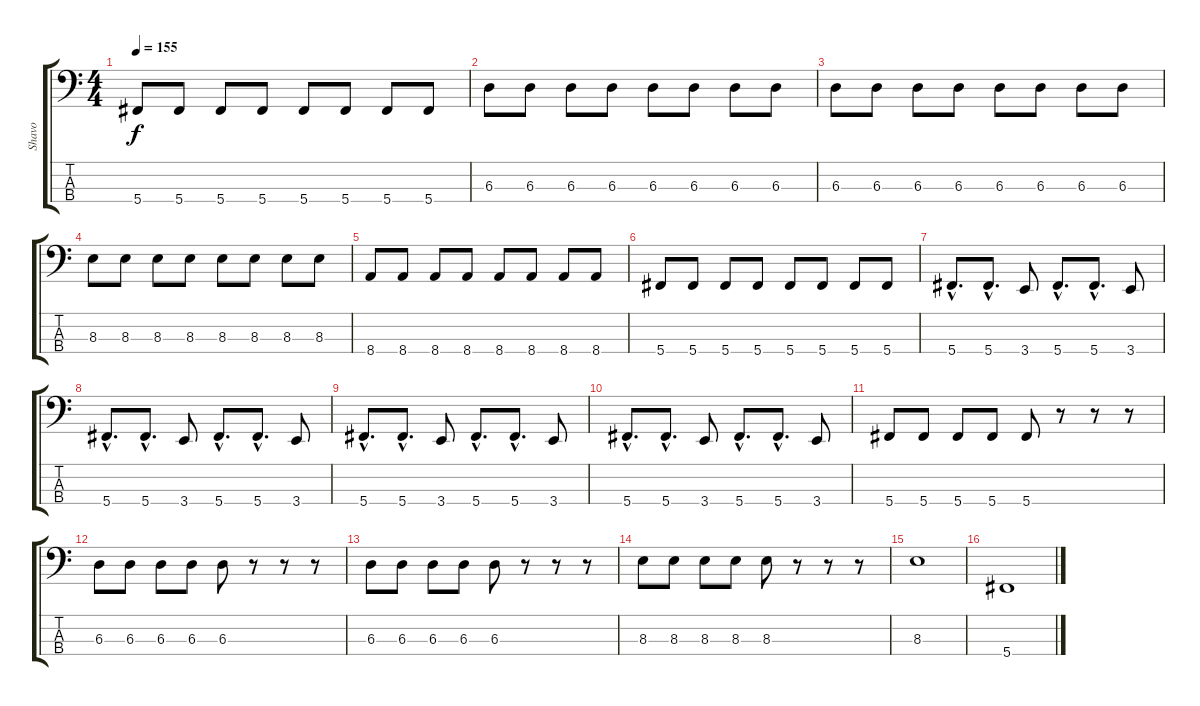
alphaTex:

\track ("Shavo" "Shavo") {instrument electricbasspick}
\staff {score tabs}
\tuning (Gb2 Db2 Ab1 Db1) {hide}
\ts (4 4)
\tempo 155
\clef f4
\ks c
5.4.8{dy f} 5.4.8 5.4.8 5.4.8 5.4.8 5.4.8 5.4.8 5.4.8 |
6.3.8 6.3.8 6.3.8 6.3.8 6.3.8 6.3.8 6.3.8 6.3.8 |
6.3.8 6.3.8 6.3.8 6.3.8 6.3.8 6.3.8 6.3.8 6.3.8 |
8.3.8 8.3.8 8.3.8 8.3.8 8.3.8 8.3.8 8.3.8 8.3.8 |
8.4.8 8.4.8 8.4.8 8.4.8 8.4.8 8.4.8 8.4.8 8.4.8 |
5.4.8 5.4.8 5.4.8 5.4.8 5.4.8 5.4.8 5.4.8 5.4.8 |
5.4{hac}.8{d} 5.4{hac}.8{d} 3.4.8 5.4{hac}.8{d} 5.4{hac}.8{d} 3.4.8 |
5.4{hac}.8{d} 5.4{hac}.8{d} 3.4.8 5.4{hac}.8{d} 5.4{hac}.8{d} 3.4.8 |
5.4{hac}.8{d} 5.4{hac}.8{d} 3.4.8 5.4{hac}.8{d} 5.4{hac}.8{d} 3.4.8 |
5.4{hac}.8{d} 5.4{hac}.8{d} 3.4.8 5.4{hac}.8{d} 5.4{hac}.8{d} 3.4.8 |
5.4.8 5.4.8 5.4.8 5.4.8 5.4.8 r.8 r.8 r.8 |
6.3.8 6.3.8 6.3.8 6.3.8 6.3.8 r.8 r.8 r.8 |
6.3.8 6.3.8 6.3.8 6.3.8 6.3.8 r.8 r.8 r.8 |
8.3.8 8.3.8 8.3.8 8.3.8 8.3.8 r.8 r.8 r.8 |
8.3.1 |
5.4.1
